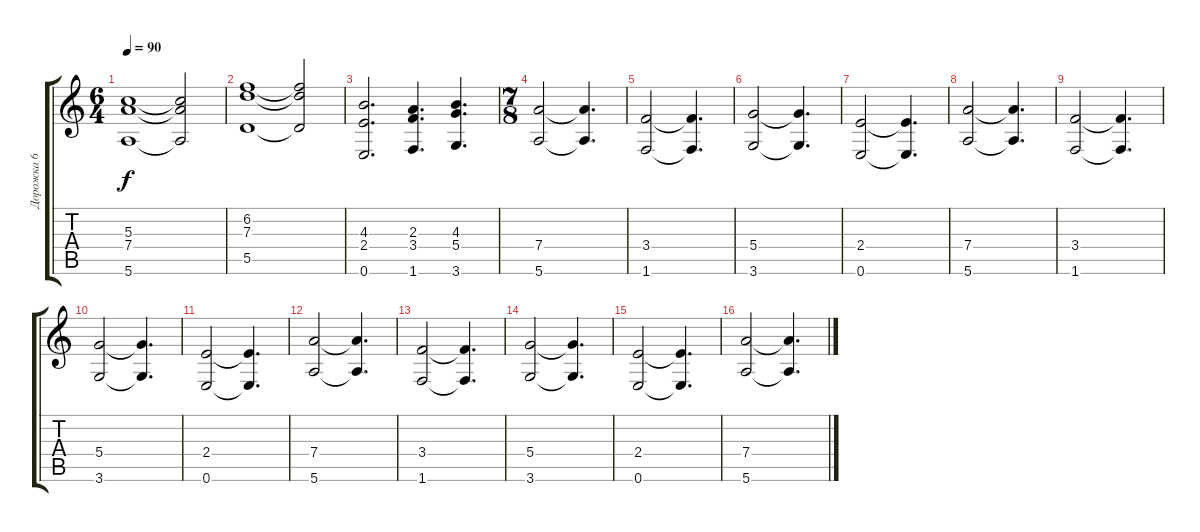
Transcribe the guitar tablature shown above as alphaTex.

\track ("Дорожка 6" "Дорожка 6") {instrument contrabass}
\staff {score tabs}
\tuning (E4 B3 G3 D3 A2 E2) {hide}
\ts (6 4)
\tempo 90
\clef g2
\ks c
(5.3 7.4 5.6).1{dy f} (5.3{t} 7.4{t} 5.6{t}).2 |
(6.2 7.3 5.5).1 (6.2{t} 7.3{t} 5.5{t}).2 |
(4.3 2.4 0.6).2{d} (2.3 3.4 1.6).4{d} (4.3 5.4 3.6).4{d} |
\ts (7 8)
(7.4 5.6).2{volume 13} (7.4{t} 5.6{t}).4{d} |
(3.4 1.6).2 (3.4{t} 1.6{t}).4{d} |
(5.4 3.6).2 (5.4{t} 3.6{t}).4{d} |
(2.4 0.6).2 (2.4{t} 0.6{t}).4{d} |
(7.4 5.6).2 (7.4{t} 5.6{t}).4{d} |
(3.4 1.6).2 (3.4{t} 1.6{t}).4{d} |
(5.4 3.6).2 (5.4{t} 3.6{t}).4{d} |
(2.4 0.6).2 (2.4{t} 0.6{t}).4{d} |
(7.4 5.6).2 (7.4{t} 5.6{t}).4{d} |
(3.4 1.6).2 (3.4{t} 1.6{t}).4{d} |
(5.4 3.6).2 (5.4{t} 3.6{t}).4{d} |
(2.4 0.6).2 (2.4{t} 0.6{t}).4{d} |
(7.4 5.6).2 (7.4{t} 5.6{t}).4{d}
